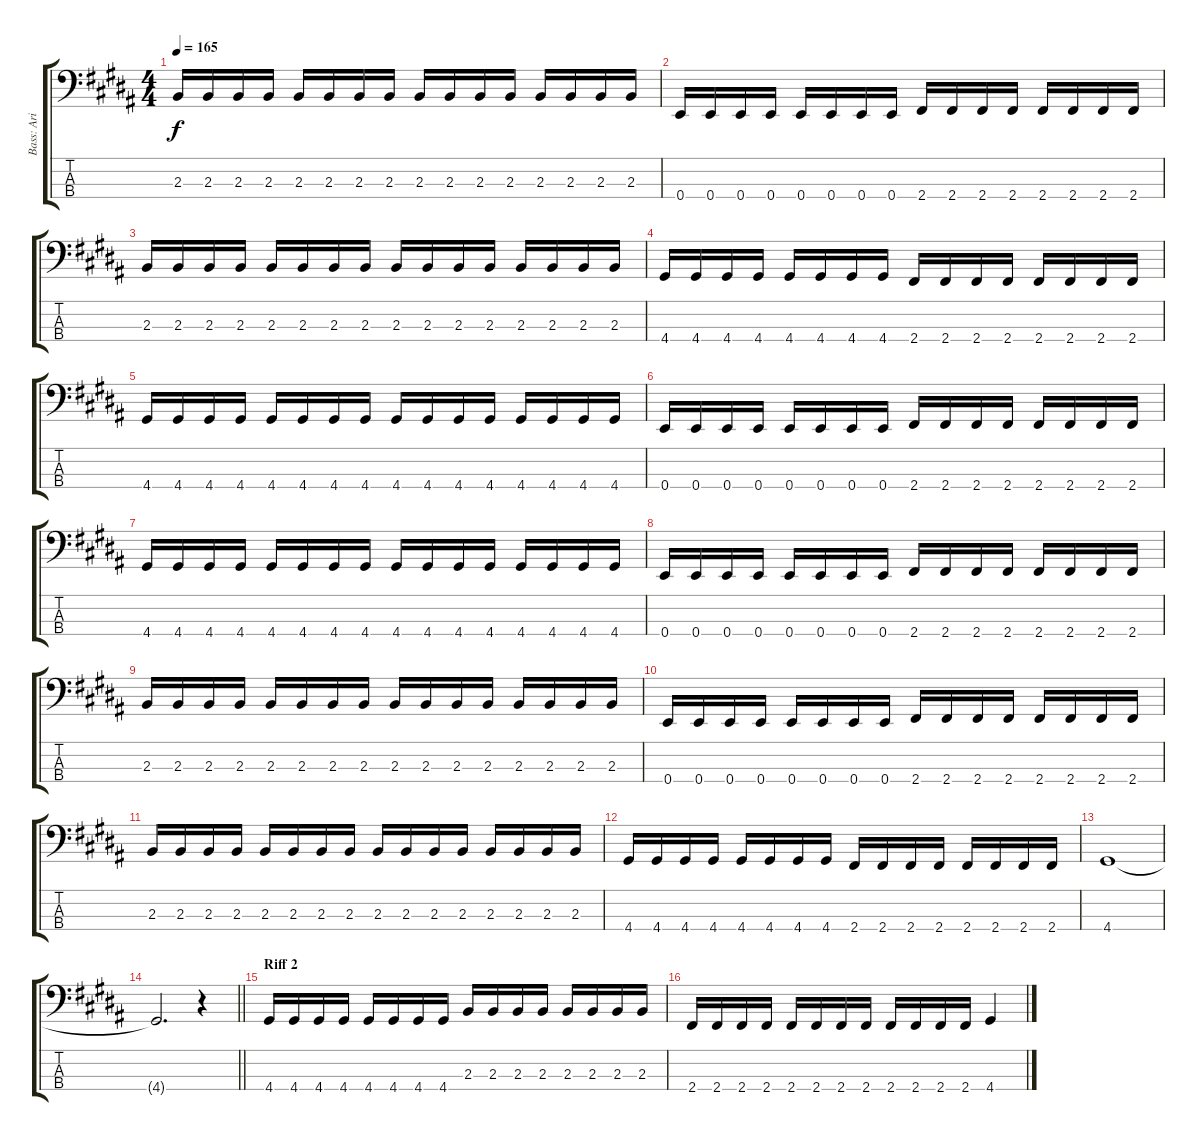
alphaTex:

\track ("Bass: Ari Katajamäki" "Bass: Ari ") {instrument electricbassfinger}
\staff {score tabs}
\tuning (G2 D2 A1 E1) {hide}
\ts (4 4)
\tempo 165
\clef f4
\ks g#minor
2.3.16{dy f} 2.3.16 2.3.16 2.3.16 2.3.16 2.3.16 2.3.16 2.3.16 2.3.16 2.3.16 2.3.16 2.3.16 2.3.16 2.3.16 2.3.16 2.3.16 |
0.4.16 0.4.16 0.4.16 0.4.16 0.4.16 0.4.16 0.4.16 0.4.16 2.4.16 2.4.16 2.4.16 2.4.16 2.4.16 2.4.16 2.4.16 2.4.16 |
2.3.16 2.3.16 2.3.16 2.3.16 2.3.16 2.3.16 2.3.16 2.3.16 2.3.16 2.3.16 2.3.16 2.3.16 2.3.16 2.3.16 2.3.16 2.3.16 |
4.4.16 4.4.16 4.4.16 4.4.16 4.4.16 4.4.16 4.4.16 4.4.16 2.4.16 2.4.16 2.4.16 2.4.16 2.4.16 2.4.16 2.4.16 2.4.16 |
4.4.16 4.4.16 4.4.16 4.4.16 4.4.16 4.4.16 4.4.16 4.4.16 4.4.16 4.4.16 4.4.16 4.4.16 4.4.16 4.4.16 4.4.16 4.4.16 |
0.4.16 0.4.16 0.4.16 0.4.16 0.4.16 0.4.16 0.4.16 0.4.16 2.4.16 2.4.16 2.4.16 2.4.16 2.4.16 2.4.16 2.4.16 2.4.16 |
4.4.16 4.4.16 4.4.16 4.4.16 4.4.16 4.4.16 4.4.16 4.4.16 4.4.16 4.4.16 4.4.16 4.4.16 4.4.16 4.4.16 4.4.16 4.4.16 |
0.4.16 0.4.16 0.4.16 0.4.16 0.4.16 0.4.16 0.4.16 0.4.16 2.4.16 2.4.16 2.4.16 2.4.16 2.4.16 2.4.16 2.4.16 2.4.16 |
2.3.16 2.3.16 2.3.16 2.3.16 2.3.16 2.3.16 2.3.16 2.3.16 2.3.16 2.3.16 2.3.16 2.3.16 2.3.16 2.3.16 2.3.16 2.3.16 |
0.4.16 0.4.16 0.4.16 0.4.16 0.4.16 0.4.16 0.4.16 0.4.16 2.4.16 2.4.16 2.4.16 2.4.16 2.4.16 2.4.16 2.4.16 2.4.16 |
2.3.16 2.3.16 2.3.16 2.3.16 2.3.16 2.3.16 2.3.16 2.3.16 2.3.16 2.3.16 2.3.16 2.3.16 2.3.16 2.3.16 2.3.16 2.3.16 |
4.4.16 4.4.16 4.4.16 4.4.16 4.4.16 4.4.16 4.4.16 4.4.16 2.4.16 2.4.16 2.4.16 2.4.16 2.4.16 2.4.16 2.4.16 2.4.16 |
4.4.1 |
\barLineRight lightlight
4.4{t}.2{d} r.4 |
\section ("" "Riff 2")
4.4.16 4.4.16 4.4.16 4.4.16 4.4.16 4.4.16 4.4.16 4.4.16 2.3.16 2.3.16 2.3.16 2.3.16 2.3.16 2.3.16 2.3.16 2.3.16 |
2.4.16 2.4.16 2.4.16 2.4.16 2.4.16 2.4.16 2.4.16 2.4.16 2.4.16 2.4.16 2.4.16 2.4.16 4.4.4
